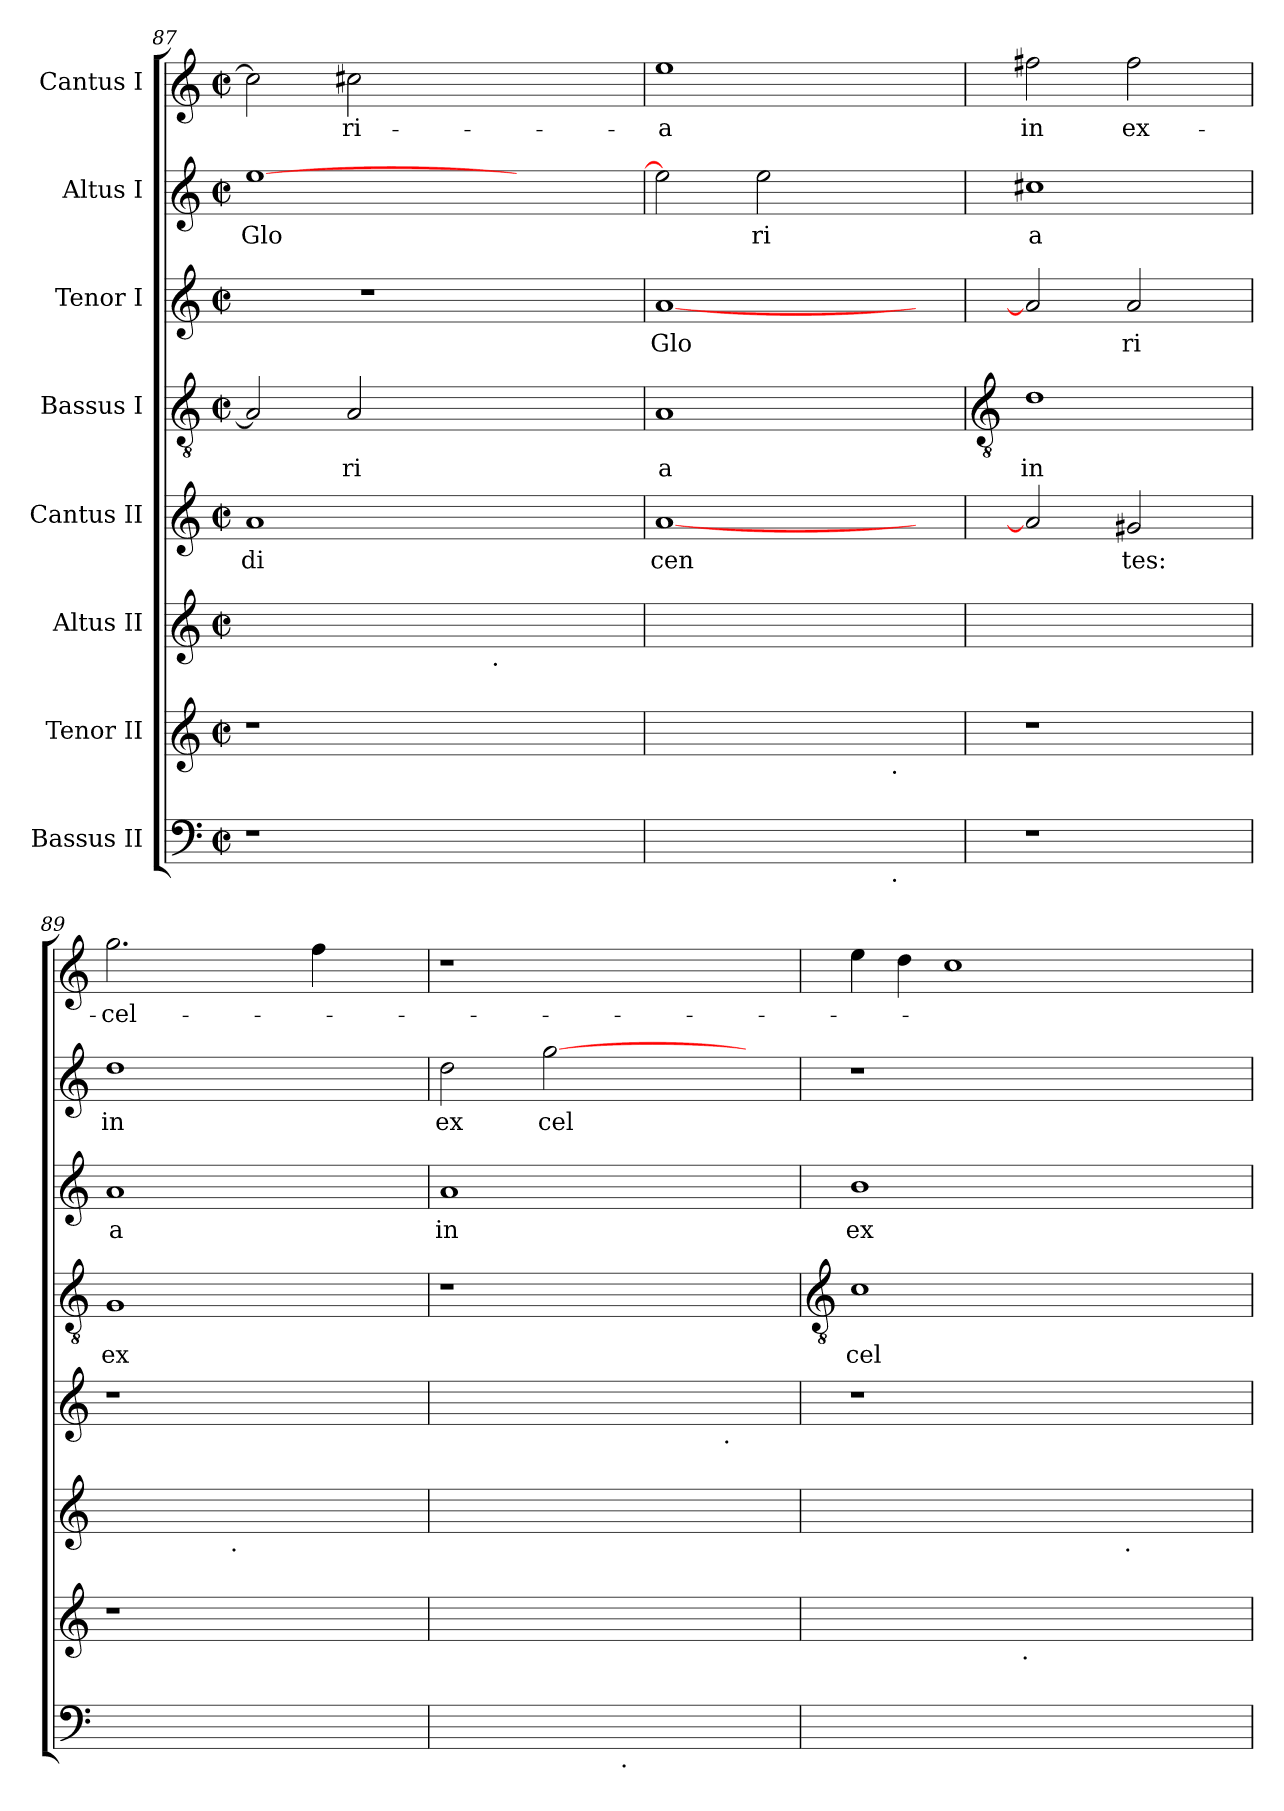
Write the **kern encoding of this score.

**kern	**kern	**kern	**kern	**text	**kern	**text	**kern	**text	**kern	**text	**kern	**text
*part8	*part7	*part6	*part5	*part5	*part4	*part4	*part3	*part3	*part2	*part2	*part1	*part1
*staff8	*staff7	*staff6	*staff5	*staff5	*staff4	*staff4	*staff3	*staff3	*staff2	*staff2	*staff1	*staff1
*I"Bassus II	*I"Tenor II	*I"Altus II	*I"Cantus II	*	*I"Bassus I	*	*I"Tenor I	*	*I"Altus I	*	*I"Cantus I	*
*clefF4	*clefG2	*clefG2	*clefG2	*	*clefGv2	*	*clefG2	*	*clefG2	*	*clefG2	*
*k[]	*k[]	*k[]	*k[]	*	*k[]	*	*k[]	*	*k[]	*	*k[]	*
*C:	*C:	*C:	*C:	*	*C:	*	*C:	*	*C:	*	*C:	*
*M2/2	*M2/2	*M2/2	*M2/2	*	*M2/2	*	*M2/2	*	*M2/2	*	*M2/2	*
*met(c|)	*met(c|)	*met(c|)	*met(c|)	*	*met(c|)	*	*met(c|)	*	*met(c|)	*	*met(c|)	*
=87	=87	=87	=87	=87	=87	=87	=87	=87	=87	=87	=87	=87
!	!	!	!	!LO:LY:b	!	!	!	!	!	!LO:LY:b	!	!
1r	1r	4ryy	1a	di	2A/]	.	4ryy	.	[1ee	Glo	2cc#\]	.
.	.	4ryy	.	.	.	.	4ryy	.	.	.	.	.
!	!	!	!	!	!	!LO:LY:b	!	!	!	!	!	!LO:LY:b
.	.	4ryy	.	.	2A/	ri	32ryy	.	.	.	2cc#X\	-ri-
.	.	.	.	.	.	.	1r	.	.	.	.	.
.	.	32ryy	.	.	.	.	.	.	.	.	.	.
.	.	32ryy	.	.	.	.	.	.	.	.	.	.
.	.	32ryy	.	.	.	.	.	.	.	.	.	.
.	.	32ryy	.	.	.	.	.	.	.	.	.	.
.	.	32ryy	.	.	.	.	.	.	.	.	.	.
.	.	32ryy	.	.	.	.	.	.	.	.	.	.
!	!	!LO:TX:b:t=.	!	!	!	!	!	!	!	!	!	!
.	.	32ryy	.	.	.	.	.	.	.	.	.	.
.	.	4ryy	.	.	.	.	.	.	.	.	.	.
2ryy	2ryy	.	2ryy	.	2ryy	.	.	.	2ryy	.	2ryy	.
.	.	4ryy	.	.	.	.	.	.	.	.	.	.
.	.	16ryy	.	.	.	.	.	.	.	.	.	.
32ryy	32ryy	.	32ryy	.	32ryy	.	.	.	32ryy	.	32ryy	.
=88	=88	=88	=88	=88	=88	=88	=88	=88	=88	=88	=88	=88
!	!	!	!	!LO:LY:b	!	!LO:LY:b	!	!LO:LY:b	!	!	!	!LO:LY:b
4ryy	4ryy	4ryy	[1a	cen	1A	a	[1a	Glo	2ee\]	.	1ee	-a
4ryy	4ryy	32%31ryy	.	.	.	.	.	.	.	.	.	.
!	!	!	!	!	!	!	!	!	!	!LO:LY:b	!	!
4ryy	4ryy	.	.	.	.	.	.	.	2ee\	ri	.	.
32ryy	32ryy	.	.	.	.	.	.	.	.	.	.	.
32ryy	32ryy	.	.	.	.	.	.	.	.	.	.	.
32ryy	32ryy	.	.	.	.	.	.	.	.	.	.	.
32ryy	32ryy	.	.	.	.	.	.	.	.	.	.	.
32ryy	32ryy	.	.	.	.	.	.	.	.	.	.	.
32ryy	32ryy	.	.	.	.	.	.	.	.	.	.	.
!	!LO:TX:b:t=.	!	!	!	!	!	!	!	!	!	!	!
!LO:TX:b:t=.	!	!	!	!	!	!	!	!	!	!	!	!
32ryy	32ryy	.	.	.	.	.	.	.	.	.	.	.
4ryy	4ryy	.	.	.	.	.	.	.	.	.	.	.
.	.	.	8..ryy	.	8..ryy	.	8..ryy	.	8..ryy	.	8..ryy	.
!!LO:LB:g=z
=89	=89	=89	=89	=89	=89	=89	=89	=89	=89	=89	=89	=89
*	*	*	*	*	*clefGv2	*	*	*	*	*	*	*
!	!	!	!	!	!	!LO:LY:b	!	!	!	!LO:LY:b	!	!LO:LY:b
1r	1r	4ryy	2a/]	.	1d	in	2a/]	.	1cc#X	a	2ff#X\	in
.	.	4ryy	.	.	.	.	.	.	.	.	.	.
!	!	!	!	!LO:LY:b	!	!	!	!LO:LY:b	!	!	!	!LO:LY:b
.	.	32ryy	2g#X/	tes:	.	.	2a/	ri	.	.	2ff#\	ex-
.	.	4ryy	.	.	.	.	.	.	.	.	.	.
.	.	4ryy	.	.	.	.	.	.	.	.	.	.
32ryy	32ryy	.	32ryy	.	32ryy	.	32ryy	.	32ryy	.	32ryy	.
!!LO:LB:g=z
=89A	=89A	=89A	=89A	=89A	=89A	=89A	=89A	=89A	=89A	=89A	=89A	=89A
!	!	!	!	!	!	!LO:LY:b	!	!LO:LY:b	!	!LO:LY:b	!	!LO:LY:b
4ryy	1r	4ryy	1r	.	1G	ex	1a	a	1dd	in	2.gg\	-cel-
4ryy	.	32ryy	.	.	.	.	.	.	.	.	.	.
.	.	32ryy	.	.	.	.	.	.	.	.	.	.
.	.	32ryy	.	.	.	.	.	.	.	.	.	.
.	.	32ryy	.	.	.	.	.	.	.	.	.	.
.	.	32ryy	.	.	.	.	.	.	.	.	.	.
.	.	32ryy	.	.	.	.	.	.	.	.	.	.
!	!	!LO:TX:b:t=.	!	!	!	!	!	!	!	!	!	!
.	.	32ryy	.	.	.	.	.	.	.	.	.	.
.	.	4ryy	.	.	.	.	.	.	.	.	.	.
4ryy	.	.	.	.	.	.	.	.	.	.	.	.
.	.	4ryy	.	.	.	.	.	.	.	.	.	.
32ryy	.	.	.	.	.	.	.	.	.	.	4ff\	.
4ryy	.	.	.	.	.	.	.	.	.	.	.	.
.	.	4ryy	.	.	.	.	.	.	.	.	.	.
.	8..ryy	.	8..ryy	.	8..ryy	.	8..ryy	.	8..ryy	.	8..ryy	.
8.ryy	.	.	.	.	.	.	.	.	.	.	.	.
!!LO:LB:g=z
=90A	=90A	=90A	=90A	=90A	=90A	=90A	=90A	=90A	=90A	=90A	=90A	=90A
!	!	!	!	!	!	!	!	!LO:LY:b	!	!LO:LY:b	!	!
4ryy	4ryy	4ryy	4ryy	.	1r	.	1a	in	2dd\	ex	1r	.
4ryy	4ryy	32ryy	4ryy	.	.	.	.	.	.	.	.	.
.	.	2...ryy	.	.	.	.	.	.	.	.	.	.
!	!	!	!	!	!	!	!	!	!	!LO:LY:b	!	!
32ryy	4ryy	.	4ryy	.	.	.	.	.	[2gg\	cel	.	.
32ryy	.	.	.	.	.	.	.	.	.	.	.	.
32ryy	.	.	.	.	.	.	.	.	.	.	.	.
32ryy	.	.	.	.	.	.	.	.	.	.	.	.
32ryy	.	.	.	.	.	.	.	.	.	.	.	.
32ryy	.	.	.	.	.	.	.	.	.	.	.	.
!LO:TX:b:t=.	!	!	!	!	!	!	!	!	!	!	!	!
32ryy	.	.	.	.	.	.	.	.	.	.	.	.
4ryy	.	.	.	.	.	.	.	.	.	.	.	.
.	32ryy	.	32ryy	.	.	.	.	.	.	.	.	.
.	4ryy	.	32ryy	.	.	.	.	.	.	.	.	.
.	.	.	32ryy	.	.	.	.	.	.	.	.	.
.	.	.	32ryy	.	.	.	.	.	.	.	.	.
.	.	.	32ryy	.	.	.	.	.	.	.	.	.
.	.	.	32ryy	.	.	.	.	.	.	.	.	.
!	!	!	!LO:TX:b:t=.	!	!	!	!	!	!	!	!	!
.	.	.	32ryy	.	.	.	.	.	.	.	.	.
4ryy	.	.	4ryy	.	.	.	.	.	.	.	.	.
.	.	.	.	.	8..ryy	.	8..ryy	.	8..ryy	.	8..ryy	.
.	8.ryy	.	.	.	.	.	.	.	.	.	.	.
!!LO:LB:g=z
=91	=91	=91	=91	=91	=91	=91	=91	=91	=91	=91	=91	=91
*	*	*	*	*	*clefGv2	*	*	*	*	*	*	*
!	!	!	!	!	!	!LO:LY:b	!	!LO:LY:b	!	!	!	!
4ryy	4ryy	4ryy	1r	.	1c	cel-	1b	ex	1r	.	4ee\	.
4ryy	4ryy	4ryy	.	.	.	.	.	.	.	.	4dd\	.
32ryy	32ryy	4ryy	.	.	.	.	.	.	.	.	1cc	.
32%31ryy	32ryy	.	.	.	.	.	.	.	.	.	.	.
.	32ryy	.	.	.	.	.	.	.	.	.	.	.
.	32ryy	.	.	.	.	.	.	.	.	.	.	.
.	32ryy	.	.	.	.	.	.	.	.	.	.	.
.	32ryy	.	.	.	.	.	.	.	.	.	.	.
!	!LO:TX:b:t=.	!	!	!	!	!	!	!	!	!	!	!
.	32ryy	.	.	.	.	.	.	.	.	.	.	.
.	4ryy	.	.	.	.	.	.	.	.	.	.	.
.	.	32ryy	.	.	.	.	.	.	.	.	.	.
.	.	32ryy	.	.	.	.	.	.	.	.	.	.
.	.	32ryy	.	.	.	.	.	.	.	.	.	.
.	.	32ryy	.	.	.	.	.	.	.	.	.	.
.	.	32ryy	.	.	.	.	.	.	.	.	.	.
.	.	32ryy	.	.	.	.	.	.	.	.	.	.
!	!	!LO:TX:b:t=.	!	!	!	!	!	!	!	!	!	!
.	.	32ryy	.	.	.	.	.	.	.	.	.	.
.	4ryy	4ryy	.	.	.	.	.	.	.	.	.	.
.	.	.	2ryy	.	2ryy	.	2ryy	.	2ryy	.	.	.
.	4ryy	4ryy	.	.	.	.	.	.	.	.	.	.
.	32ryy	32ryy	.	.	.	.	.	.	.	.	.	.
=	=	=	=	=	=	=	=	=	=	=	=	=
*-	*-	*-	*-	*-	*-	*-	*-	*-	*-	*-	*-	*-
